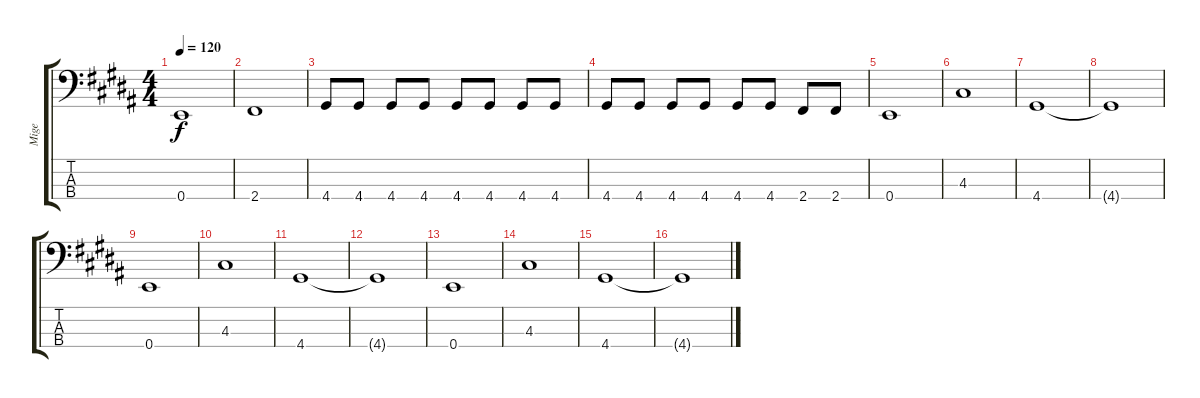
\track ("Mige" "Mige") {instrument electricbassfinger}
\staff {score tabs}
\tuning (G2 D2 A1 E1) {hide}
\ts (4 4)
\tempo 120
\clef f4
\ks b
0.4.1{dy f} |
2.4.1 |
4.4.8 4.4.8 4.4.8 4.4.8 4.4.8 4.4.8 4.4.8 4.4.8 |
4.4.8 4.4.8 4.4.8 4.4.8 4.4.8 4.4.8 2.4.8 2.4.8 |
0.4.1 |
4.3.1 |
4.4.1 |
4.4{t}.1 |
0.4.1 |
4.3.1 |
4.4.1 |
4.4{t}.1 |
0.4.1 |
4.3.1 |
4.4.1 |
4.4{t}.1
